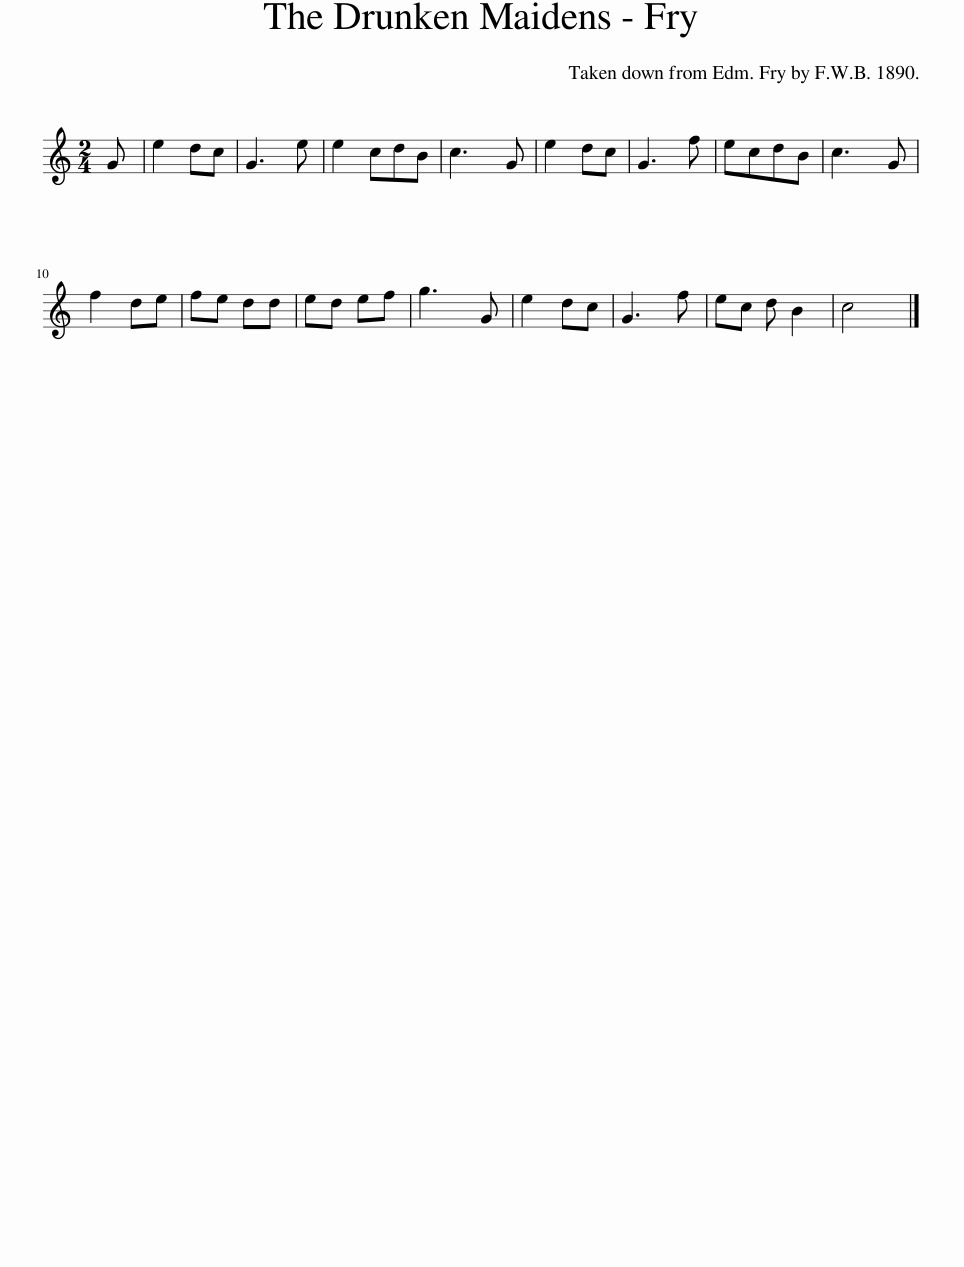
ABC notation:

X:1
L:1/8
M:2/4
I:linebreak $
K:C
V:1 treble
V:1
 G | e2 dc | G3 e | e2 cdB | c3 G | %5
 e2 dc | G3 f | ecdB | c3 G |$ f2 de | %10
 fe dd | ed ef | g3 G | e2 dc | G3 f | %15
 ec d B2 | c4 |] %17
